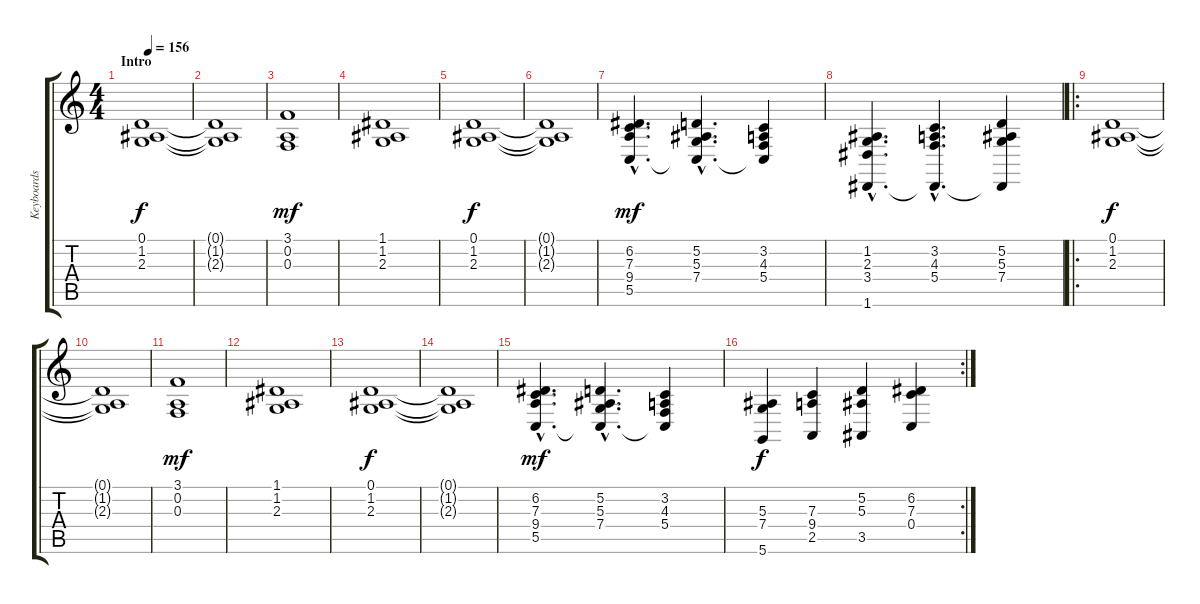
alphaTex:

\track ("Keyboards II" "Keyboards ") {instrument choiraahs}
\staff {score tabs}
\tuning (D4 A3 F3 C3 G2 D2) {hide}
\ts (4 4)
\section ("" "Intro")
\tempo 156
\clef g2
\ks c
(0.1 1.2 2.3).1{dy f instrument choiraahs} |
(0.1{t} 1.2{t} 2.3{t}).1 |
(3.1 0.2 0.3).1{dy mf} |
(1.1 1.2 2.3).1 |
(0.1 1.2 2.3).1{dy f} |
(0.1{t} 1.2{t} 2.3{t}).1 |
(6.2{hac} 7.3{hac} 9.4{hac} 5.5{hac}).4{d dy mf} (5.2{hac} 5.3{hac} 7.4{hac} 5.5{hac t}).4{d} (3.2 4.3 5.4 5.5{t}).4 |
(1.2{hac} 2.3{hac} 3.4{hac} 1.6{hac}).4{d} (3.2{hac} 4.3{hac} 5.4{hac} 1.6{hac t}).4{d} (5.2 5.3 7.4 1.6{t}).4 |
\ro
(0.1 1.2 2.3).1{dy f} |
(0.1{t} 1.2{t} 2.3{t}).1 |
(3.1 0.2 0.3).1{dy mf} |
(1.1 1.2 2.3).1 |
(0.1 1.2 2.3).1{dy f} |
(0.1{t} 1.2{t} 2.3{t}).1 |
(6.2{hac} 7.3{hac} 9.4{hac} 5.5{hac}).4{d dy mf} (5.2{hac} 5.3{hac} 7.4{hac} 5.5{hac t}).4{d} (3.2 4.3 5.4 5.5{t}).4 |
\rc 2
(5.3 7.4 5.6).4{dy f} (7.3 9.4 2.5).4 (5.2 5.3 3.5).4 (6.2 7.3 0.4).4
